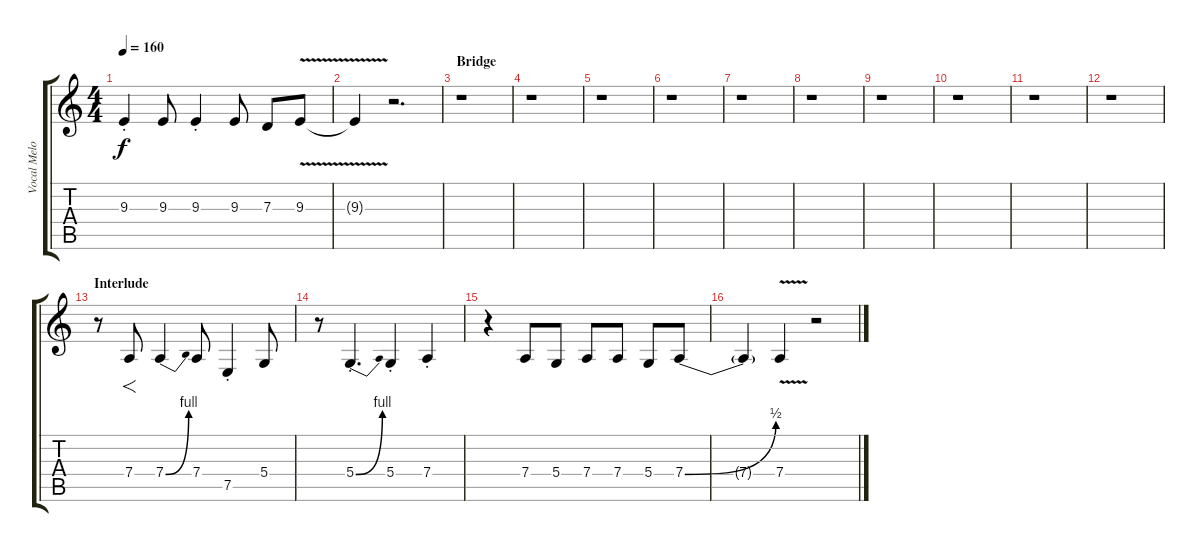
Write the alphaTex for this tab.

\track ("Vocal Melody" "Vocal Melo") {instrument altosax}
\staff {score tabs}
\tuning (E4 B3 G3 D3 A2 E2) {hide}
\ts (4 4)
\tempo 160
\clef g2
\ks c
9.3{st}.4{dy f} 9.3.8 9.3{st}.4 9.3.8 7.3.8 9.3{v}.8 |
9.3{t}.4 r.2{d} |
\section ("" "Bridge")
r.1 |
r.1 |
r.1 |
r.1 |
r.1 |
r.1 |
r.1 |
r.1 |
r.1 |
r.1 |
\section ("" "Interlude")
r.8 7.4.8{f} 7.4{be (bend 0 0 60 4)}.4 7.4.8 7.5{st}.4 5.4.8 |
r.8 5.4{be (bend 0 0 60 4) st}.4{d} 5.4{st}.4 7.4{st}.4 |
r.4 7.4.8 5.4.8 7.4.8 7.4.8 5.4.8 7.4{be (bend 0 0 60 2)}.8 |
7.4{t}.4 7.4{v}.4 r.2
